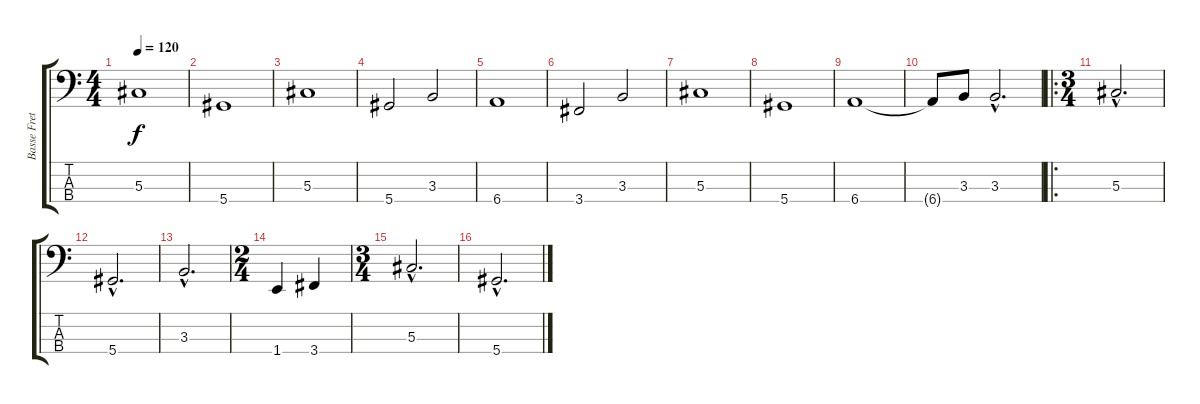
\track ("Basse Fretless" "Basse Fret") {instrument fretlessbass}
\staff {score tabs}
\tuning (Gb2 Db2 Ab1 Eb1) {hide}
\ts (4 4)
\tempo 120
\clef f4
\ks c
5.3.1{dy f} |
5.4.1 |
5.3.1 |
5.4.2 3.3.2 |
6.4.1 |
3.4.2 3.3.2 |
5.3.1 |
5.4.1 |
6.4.1 |
6.4{t}.8 3.3.8 3.3{hac}.2{d} |
\ro
\ts (3 4)
5.3{hac}.2{d} |
5.4{hac}.2{d} |
3.3{hac}.2{d} |
\ts (2 4)
1.4.4 3.4.4 |
\ts (3 4)
5.3{hac}.2{d} |
5.4{hac}.2{d}
